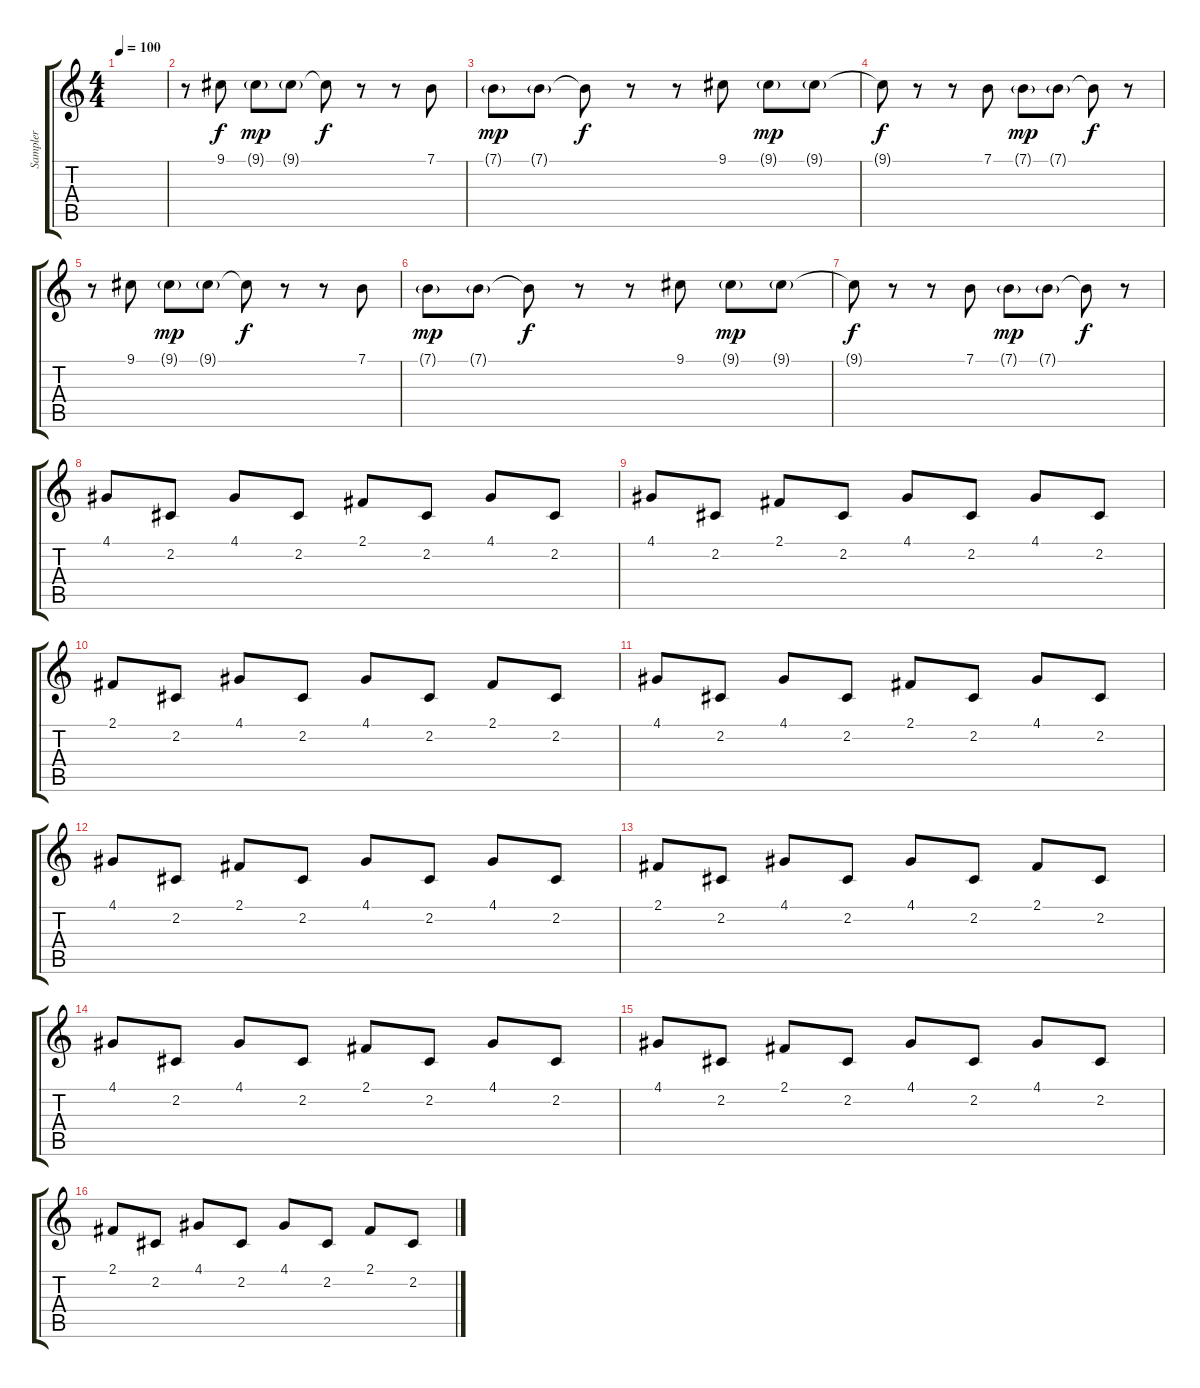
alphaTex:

\track ("Sampler" "Sampler") {instrument lead5charang}
\staff {score tabs}
\tuning (E4 B3 G3 D3 A2 E2) {hide}
\ts (4 4)
\tempo 100
\clef g2
\ks c
|
r.8 9.1.8{volume 13 instrument fx1rain} 9.1{g}.8{dy mp} 9.1{g}.8 9.1{t}.8{dy f} r.8 r.8 7.1.8 |
7.1{g}.8{dy mp} 7.1{g}.8 7.1{t}.8{dy f} r.8 r.8 9.1.8 9.1{g}.8{dy mp} 9.1{g}.8 |
9.1{t}.8{dy f} r.8 r.8 7.1.8 7.1{g}.8{dy mp} 7.1{g}.8 7.1{t}.8{dy f} r.8 |
r.8 9.1.8{instrument fx1rain} 9.1{g}.8{dy mp} 9.1{g}.8 9.1{t}.8{dy f} r.8 r.8 7.1.8 |
7.1{g}.8{dy mp} 7.1{g}.8 7.1{t}.8{dy f} r.8 r.8 9.1.8 9.1{g}.8{dy mp} 9.1{g}.8 |
9.1{t}.8{dy f} r.8 r.8 7.1.8 7.1{g}.8{dy mp} 7.1{g}.8 7.1{t}.8{dy f} r.8 |
4.1.8{volume 13 instrument lead5charang} 2.2.8 4.1.8 2.2.8 2.1.8 2.2.8 4.1.8 2.2.8 |
4.1.8{volume 13 instrument lead5charang} 2.2.8 2.1.8 2.2.8 4.1.8 2.2.8 4.1.8 2.2.8 |
2.1.8{volume 13 instrument lead5charang} 2.2.8 4.1.8 2.2.8 4.1.8 2.2.8 2.1.8 2.2.8 |
4.1.8{volume 13 instrument lead5charang} 2.2.8 4.1.8 2.2.8 2.1.8 2.2.8 4.1.8 2.2.8 |
4.1.8{volume 13 instrument lead5charang} 2.2.8 2.1.8 2.2.8 4.1.8 2.2.8 4.1.8 2.2.8 |
2.1.8{volume 13 instrument lead5charang} 2.2.8 4.1.8 2.2.8 4.1.8 2.2.8 2.1.8 2.2.8 |
4.1.8{volume 13 instrument lead5charang} 2.2.8 4.1.8 2.2.8 2.1.8 2.2.8 4.1.8 2.2.8 |
4.1.8{volume 13 instrument lead5charang} 2.2.8 2.1.8 2.2.8 4.1.8 2.2.8 4.1.8 2.2.8 |
2.1.8{volume 13 instrument lead5charang} 2.2.8 4.1.8 2.2.8 4.1.8 2.2.8 2.1.8 2.2.8
